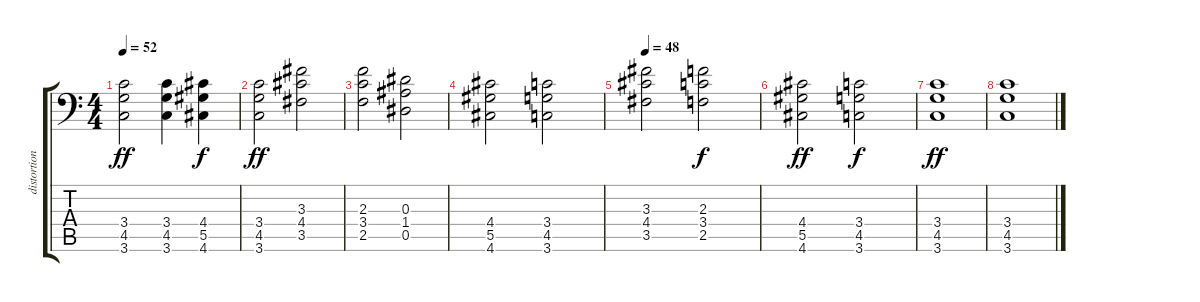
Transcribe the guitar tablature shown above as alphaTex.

\track ("distortion-guitar" "distortion") {instrument distortionguitar}
\staff {score tabs}
\tuning (Eb4 A3 Eb3 A2 Eb2 A1) {hide}
\ts (4 4)
\tempo 52
\clef f4
\ks c
(3.4 4.5 3.6).2{dy ff} (3.4 4.5 3.6).4 (4.4 5.5 4.6).4{dy f} |
(3.4 4.5 3.6).2{dy ff} (3.3 4.4 3.5).2 |
(2.3 3.4 2.5).2 (0.3 1.4 0.5).2 |
(4.4 5.5 4.6).2 (3.4 4.5 3.6).2 |
\tempo 48
(3.3 4.4 3.5).2 (2.3 3.4 2.5).2{dy f} |
(4.4 5.5 4.6).2{dy ff} (3.4 4.5 3.6).2{dy f} |
(3.4 4.5 3.6).1{dy ff} |
(3.4 4.5 3.6).1
